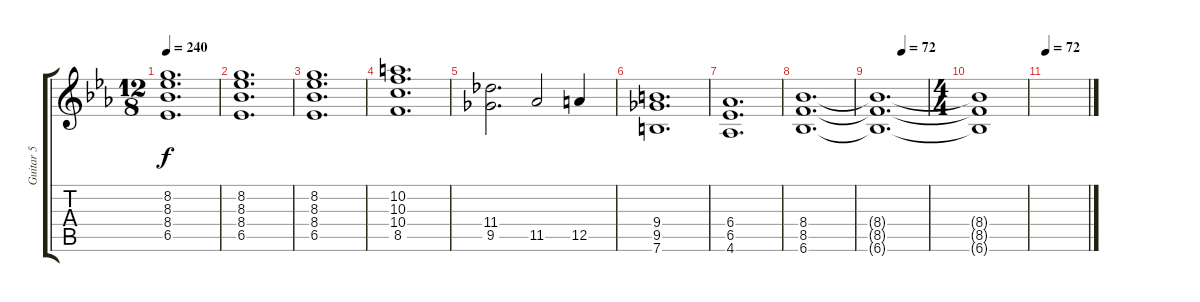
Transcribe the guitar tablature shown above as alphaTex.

\track ("Guitar 5" "Guitar 5") {instrument distortionguitar}
\staff {score tabs}
\tuning (E4 B3 G3 D3 A2 E2) {hide}
\ts (12 8)
\tempo 240
\clef g2
\ks eb
(8.2 8.3 8.4 6.5).1{d dy f} |
(8.2 8.3 8.4 6.5).1{d} |
(8.2 8.3 8.4 6.5).1{d} |
(10.2 10.3 10.4 8.5).1{d} |
(11.4 9.5).2{d} 11.5.2 12.5.4 |
(9.4 9.5 7.6).1{d} |
(6.4 6.5 4.6).1{d} |
(8.4 8.5 6.6).1{d} |
\tempo (72 0.5)
(8.4{t} 8.5{t} 6.6{t}).1{d} |
\ts (4 4)
(8.4{t} 8.5{t} 6.6{t}).1 |
\tempo 72
